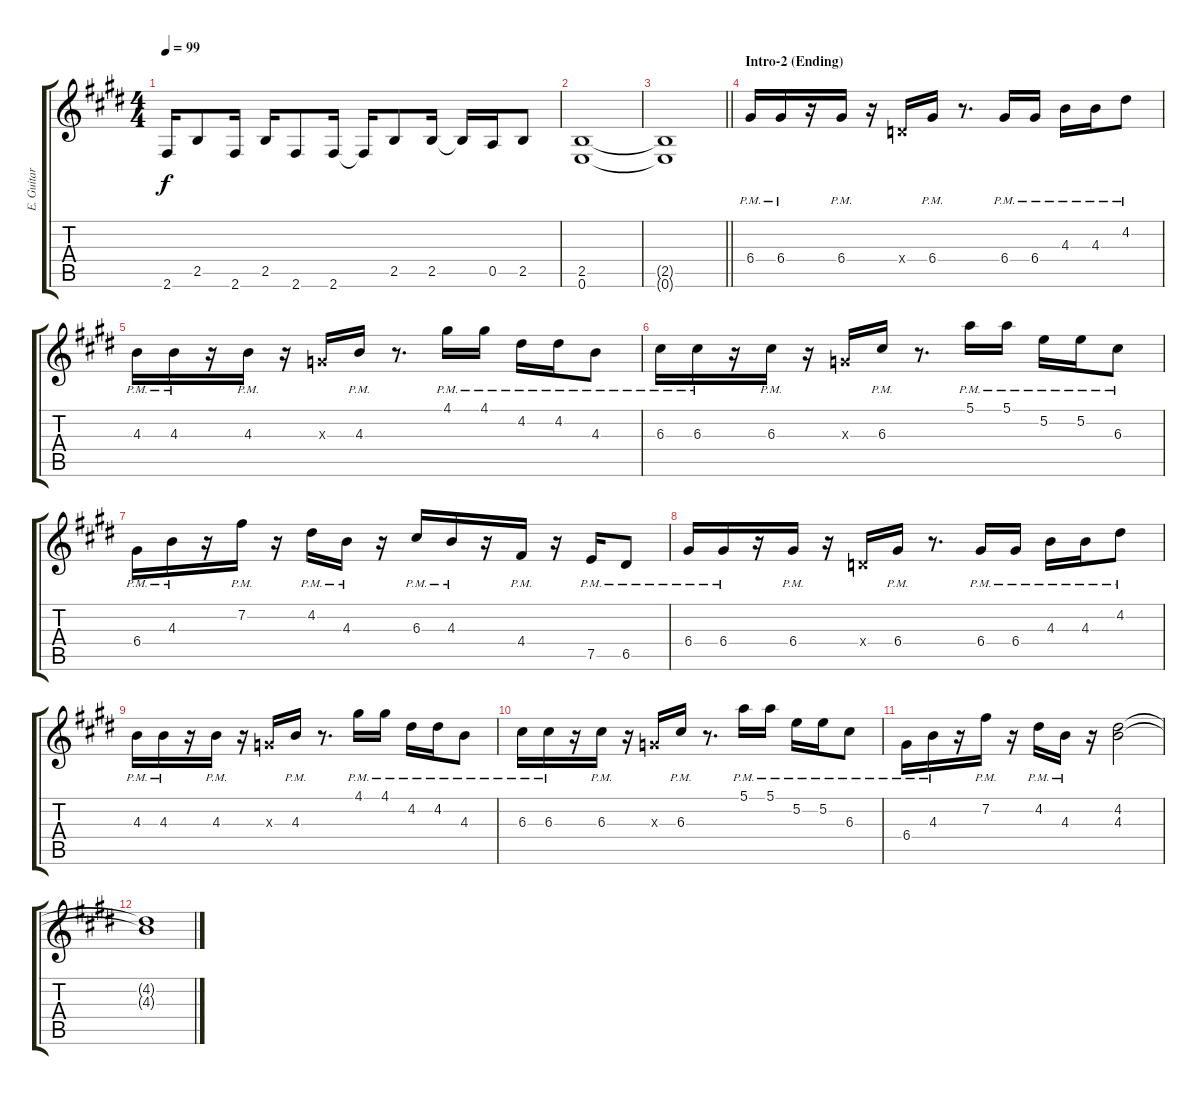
\track ("E. Guitar II" "E. Guitar ") {instrument overdrivenguitar}
\staff {score tabs}
\tuning (E4 B3 G3 D3 A2 E2) {hide}
\ts (4 4)
\tempo 99
\clef g2
\ks e
2.6{t}.16{dy f} 2.5.8 2.6.16 2.5.16 2.6.8 2.6.16 2.6{t}.16 2.5.8 2.5.16 2.5{t}.16 0.5.16 2.5.8 |
(2.5 0.6).1 |
\barLineRight lightlight
(2.5{t} 0.6{t}).1 |
\section ("" "Intro-2 (Ending)")
6.4{pm}.16 6.4{pm}.16 r.16 6.4{pm}.16 r.16 0.4{x}.16 6.4{pm}.16 r.8{d} 6.4{pm}.16 6.4{pm}.16 4.3{pm}.16 4.3{pm}.16 4.2{pm}.8 |
4.3{pm}.16 4.3{pm}.16 r.16 4.3{pm}.16 r.16 0.3{x}.16 4.3{pm}.16 r.8{d} 4.1{pm}.16 4.1{pm}.16 4.2{pm}.16 4.2{pm}.16 4.3{pm}.8 |
6.3{pm}.16 6.3{pm}.16 r.16 6.3{pm}.16 r.16 0.3{x}.16 6.3{pm}.16 r.8{d} 5.1{pm}.16 5.1{pm}.16 5.2{pm}.16 5.2{pm}.16 6.3{pm}.8 |
6.4{pm}.16 4.3{pm}.16 r.16 7.2{pm}.16 r.16 4.2{pm}.16 4.3{pm}.16 r.16 6.3{pm}.16 4.3{pm}.16 r.16 4.4{pm}.16 r.16 7.5{pm}.16 6.5{pm}.8 |
6.4{pm}.16 6.4{pm}.16 r.16 6.4{pm}.16 r.16 0.4{x}.16 6.4{pm}.16 r.8{d} 6.4{pm}.16 6.4{pm}.16 4.3{pm}.16 4.3{pm}.16 4.2{pm}.8 |
4.3{pm}.16 4.3{pm}.16 r.16 4.3{pm}.16 r.16 0.3{x}.16 4.3{pm}.16 r.8{d} 4.1{pm}.16 4.1{pm}.16 4.2{pm}.16 4.2{pm}.16 4.3{pm}.8 |
6.3{pm}.16 6.3{pm}.16 r.16 6.3{pm}.16 r.16 0.3{x}.16 6.3{pm}.16 r.8{d} 5.1{pm}.16 5.1{pm}.16 5.2{pm}.16 5.2{pm}.16 6.3{pm}.8 |
6.4{pm}.16 4.3{pm}.16 r.16 7.2{pm}.16 r.16 4.2{pm}.16 4.3{pm}.16 r.16 (4.2 4.3).2 |
(4.2{t} 4.3{t}).1
